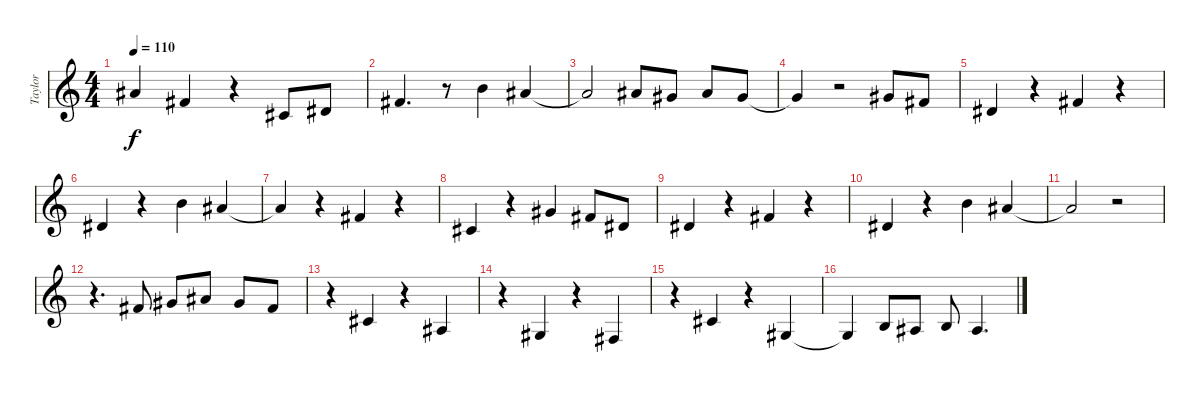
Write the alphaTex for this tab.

\track ("Taylor" "Taylor") {instrument flute}
\staff {score}
\tuning (E4 B3 G3 D3 A2 E2 B1) {hide}
\ts (4 4)
\tempo 110
\clef g2
\ks c
6.1.4{dy f} 2.1.4 r.4 2.2.8 4.2.8 |
2.1.4{d} r.8 7.1.4 6.1.4 |
6.1{t}.2 6.1.8 4.1.8 6.1.8 4.1.8 |
4.1{t}.4 r.2 4.1.8 2.1.8 |
4.2.4 r.4 2.1.4 r.4 |
4.2.4 r.4 7.1.4 6.1.4 |
6.1{t}.4 r.4 2.1.4 r.4 |
2.2.4 r.4 4.1.4 2.1.8 4.2.8 |
4.2.4 r.4 2.1.4 r.4 |
4.2.4 r.4 7.1.4 6.1.4 |
6.1{t}.2 r.2 |
r.4{d} 2.1.8 4.1.8 6.1.8 4.1.8 2.1.8 |
r.4 2.2.4 r.4 3.3.4 |
r.4 1.3.4 r.4 4.4.4 |
r.4 2.2.4 r.4 1.3.4 |
1.3{t}.4 0.2.8 3.3.8 0.2.8 3.3.4{d}
